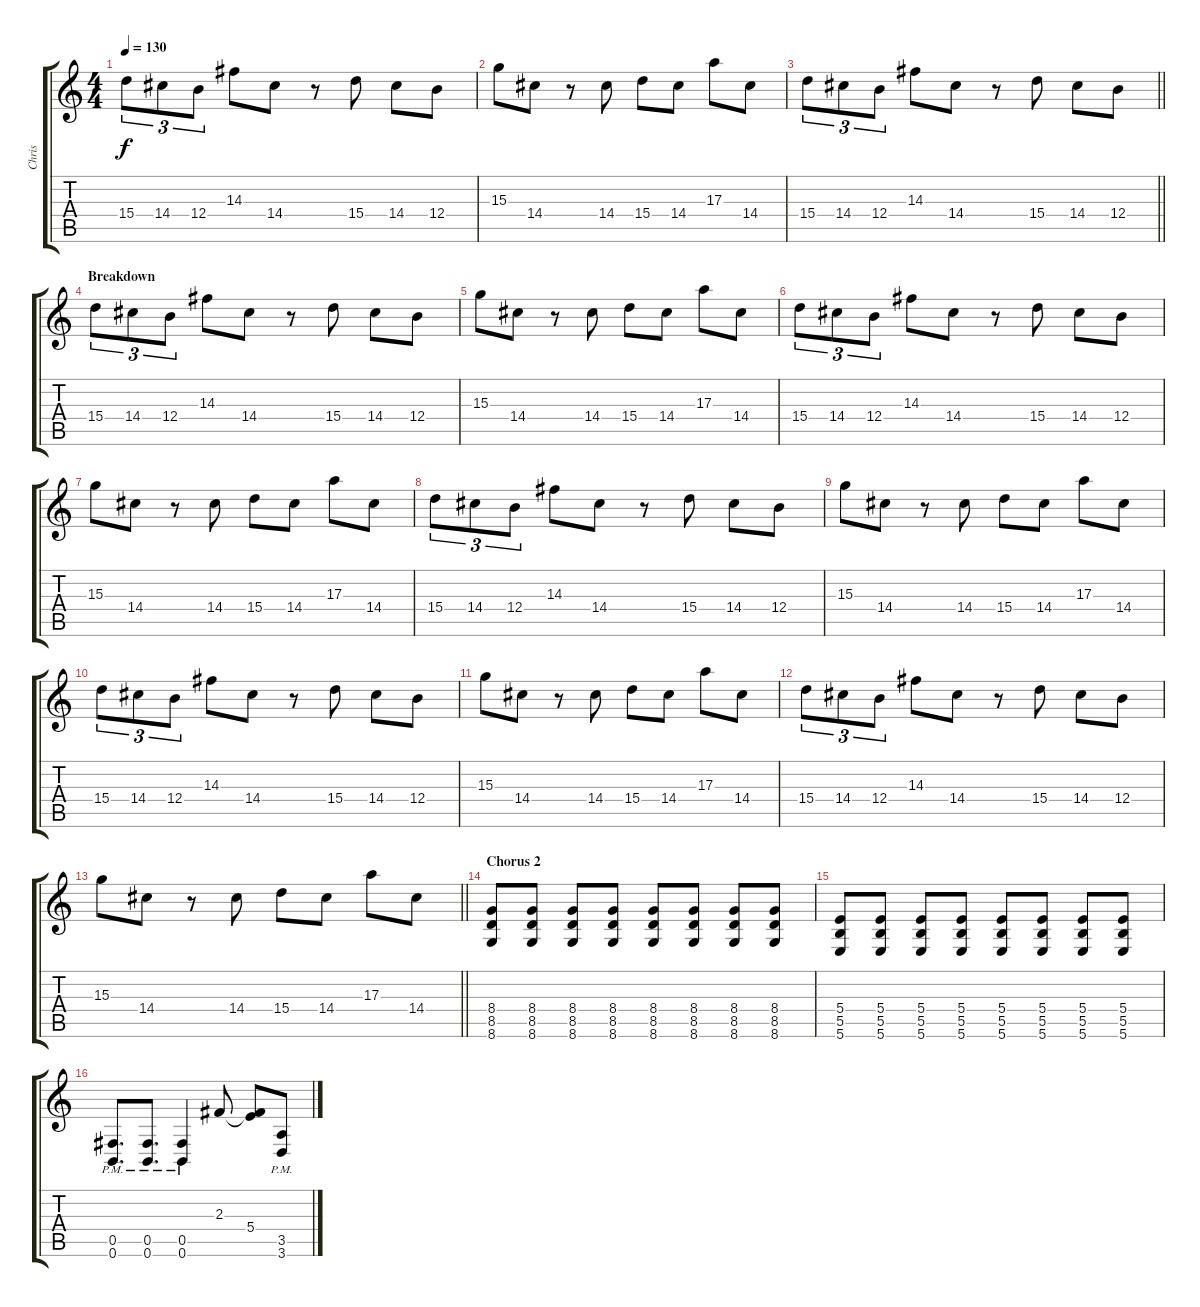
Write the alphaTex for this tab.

\track ("Chris" "Chris") {instrument overdrivenguitar}
\staff {score tabs}
\tuning (Db4 Ab3 E3 B2 Gb2 B1) {hide}
\ts (4 4)
\tempo 130
\clef g2
\ks c
15.4.8{tu (3 2) dy f} 14.4.8{tu (3 2)} 12.4.8{tu (3 2)} 14.3.8 14.4.8 r.8 15.4.8 14.4.8 12.4.8 |
15.3.8 14.4.8 r.8 14.4.8 15.4.8 14.4.8 17.3.8 14.4.8 |
\barLineRight lightlight
15.4.8{tu (3 2)} 14.4.8{tu (3 2)} 12.4.8{tu (3 2)} 14.3.8 14.4.8 r.8 15.4.8 14.4.8 12.4.8 |
\section ("" "Breakdown")
15.4.8{tu (3 2)} 14.4.8{tu (3 2)} 12.4.8{tu (3 2)} 14.3.8 14.4.8 r.8 15.4.8 14.4.8 12.4.8 |
15.3.8 14.4.8 r.8 14.4.8 15.4.8 14.4.8 17.3.8 14.4.8 |
15.4.8{tu (3 2)} 14.4.8{tu (3 2)} 12.4.8{tu (3 2)} 14.3.8 14.4.8 r.8 15.4.8 14.4.8 12.4.8 |
15.3.8 14.4.8 r.8 14.4.8 15.4.8 14.4.8 17.3.8 14.4.8 |
15.4.8{tu (3 2)} 14.4.8{tu (3 2)} 12.4.8{tu (3 2)} 14.3.8 14.4.8 r.8 15.4.8 14.4.8 12.4.8 |
15.3.8 14.4.8 r.8 14.4.8 15.4.8 14.4.8 17.3.8 14.4.8 |
15.4.8{tu (3 2)} 14.4.8{tu (3 2)} 12.4.8{tu (3 2)} 14.3.8 14.4.8 r.8 15.4.8 14.4.8 12.4.8 |
15.3.8 14.4.8 r.8 14.4.8 15.4.8 14.4.8 17.3.8 14.4.8 |
15.4.8{tu (3 2)} 14.4.8{tu (3 2)} 12.4.8{tu (3 2)} 14.3.8 14.4.8 r.8 15.4.8 14.4.8 12.4.8 |
\barLineRight lightlight
15.3.8 14.4.8 r.8 14.4.8 15.4.8 14.4.8 17.3.8 14.4.8 |
\section ("" "Chorus 2")
(8.4 8.5 8.6).8 (8.4 8.5 8.6).8 (8.4 8.5 8.6).8 (8.4 8.5 8.6).8 (8.4 8.5 8.6).8 (8.4 8.5 8.6).8 (8.4 8.5 8.6).8 (8.4 8.5 8.6).8 |
(5.4 5.5 5.6).8 (5.4 5.5 5.6).8 (5.4 5.5 5.6).8 (5.4 5.5 5.6).8 (5.4 5.5 5.6).8 (5.4 5.5 5.6).8 (5.4 5.5 5.6).8 (5.4 5.5 5.6).8 |
(0.5{pm} 0.6{pm}).8{d} (0.5{pm} 0.6{pm}).8{d} (0.5{pm} 0.6{pm}).4 2.3.8 (2.3{t} 5.4).8 (3.5{pm} 3.6{pm}).8
